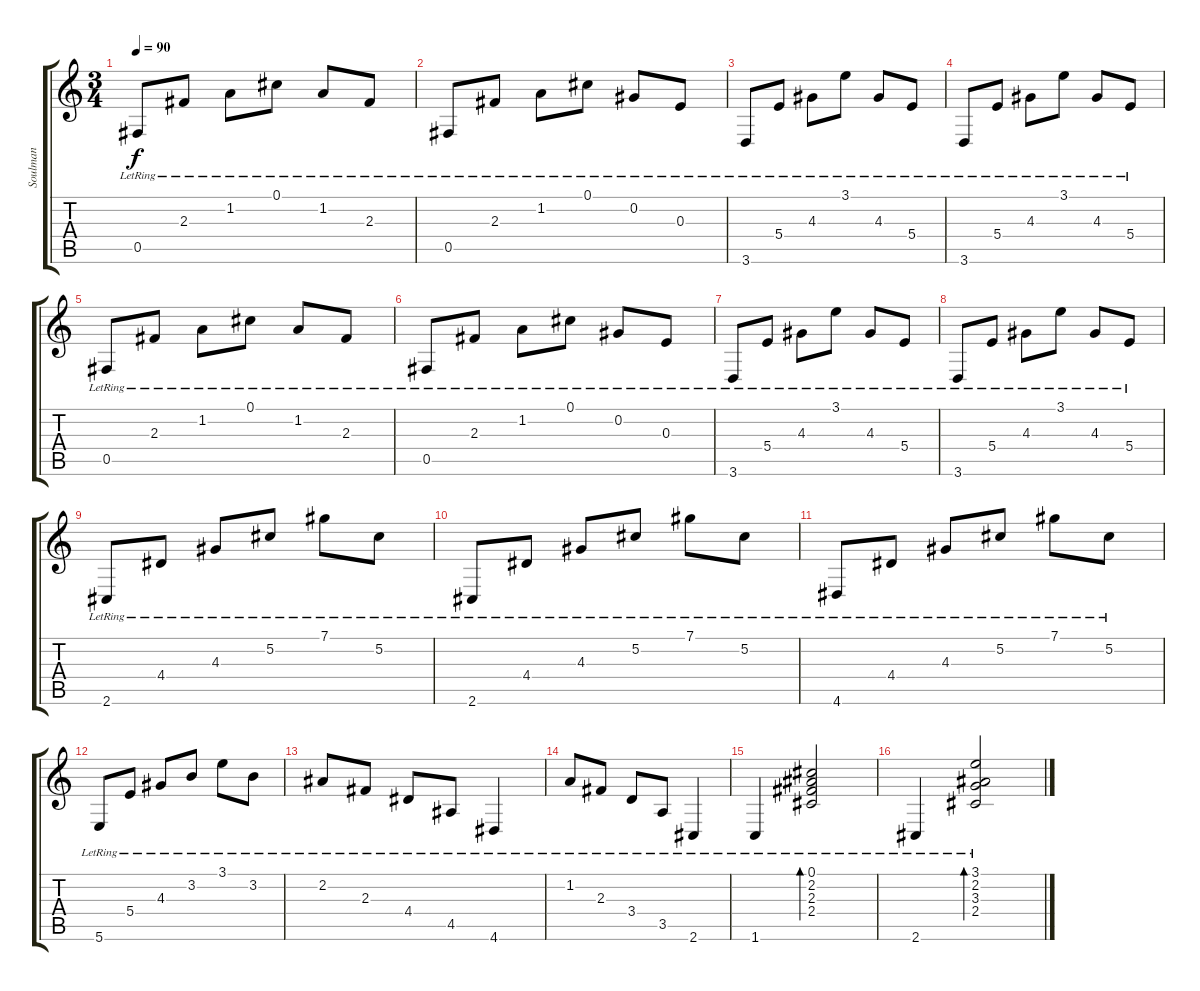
\track ("Soulman" "Soulman") {instrument distortionguitar}
\staff {score tabs}
\tuning (Db4 Ab3 E3 B2 Gb2 B1) {hide}
\ts (3 4)
\tempo 90
\clef g2
\ks c
0.5{lr}.8{dy f} 2.3{lr}.8 1.2{lr}.8 0.1{lr}.8 1.2{lr}.8 2.3{lr}.8 |
0.5{lr}.8 2.3{lr}.8 1.2{lr}.8 0.1{lr}.8 0.2{lr}.8 0.3{lr}.8 |
3.6{lr}.8 5.4{lr}.8 4.3{lr}.8 3.1{lr}.8 4.3{lr}.8 5.4{lr}.8 |
3.6{lr}.8 5.4{lr}.8 4.3{lr}.8 3.1{lr}.8 4.3{lr}.8 5.4{lr}.8 |
0.5{lr}.8 2.3{lr}.8 1.2{lr}.8 0.1{lr}.8 1.2{lr}.8 2.3{lr}.8 |
0.5{lr}.8 2.3{lr}.8 1.2{lr}.8 0.1{lr}.8 0.2{lr}.8 0.3{lr}.8 |
3.6{lr}.8 5.4{lr}.8 4.3{lr}.8 3.1{lr}.8 4.3{lr}.8 5.4{lr}.8 |
3.6{lr}.8 5.4{lr}.8 4.3{lr}.8 3.1{lr}.8 4.3{lr}.8 5.4{lr}.8 |
2.6{lr}.8 4.4{lr}.8 4.3{lr}.8 5.2{lr}.8 7.1{lr}.8 5.2{lr}.8 |
2.6{lr}.8 4.4{lr}.8 4.3{lr}.8 5.2{lr}.8 7.1{lr}.8 5.2{lr}.8 |
4.6{lr}.8 4.4{lr}.8 4.3{lr}.8 5.2{lr}.8 7.1{lr}.8 5.2{lr}.8 |
5.6{lr}.8 5.4{lr}.8 4.3{lr}.8 3.2{lr}.8 3.1{lr}.8 3.2{lr}.8 |
2.2{lr}.8 2.3{lr}.8 4.4{lr}.8 4.5{lr}.8 4.6{lr}.4 |
1.2{lr}.8 2.3{lr}.8 3.4{lr}.8 3.5{lr}.8 2.6{lr}.4 |
1.6{lr}.4 (0.1{lr} 2.2{lr} 2.3{lr} 2.4{lr}).2{bd 240} |
2.6{lr}.4 (3.1{lr} 2.2{lr} 3.3{lr} 2.4{lr}).2{bd 240}
